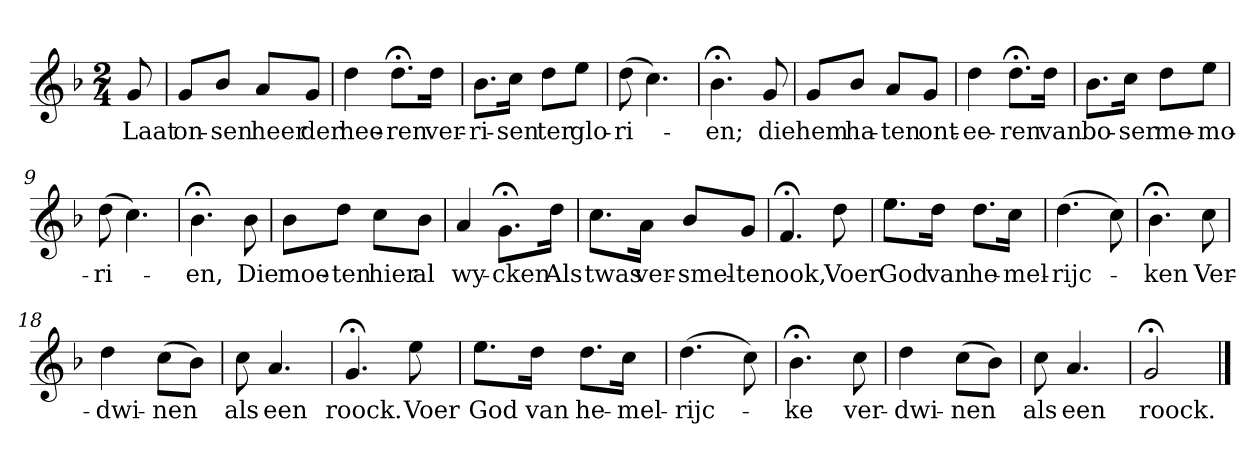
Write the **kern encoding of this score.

**kern	**text
*part1	*part1
*staff1	*staff1
*k[b-]	*
*G:dor	*
*M2/4	*
*MM120	*
=	=
8g	Laat
=1	=1
8gL	on-
8b-J	-sen
8aL	heer
8gJ	der
=2	=2
4dd	hee-
8.dd;<L	-ren
16ddJk	ver-
=3	=3
8.b-L	-ri-
16ccJk	-sen
8ddL	ter
8eeJ	glo-
=4	=4
(8dd	-ri-
4.cc)	.
=5	=5
4.b-;<	-en;
8g	die
=6	=6
8gL	hem
8b-J	ha-
8aL	-ten
8gJ	ont-
=7	=7
4dd	-ee-
8.dd;<L	-ren
16ddJk	van
=8	=8
8.b-L	bo-
16ccJk	-ser
8ddL	me-
8eeJ	-mo-
=9	=9
(8dd	-ri-
4.cc)	.
=10	=10
4.b-;<	-en,
8b-	Die
=11	=11
8b-L	moe-
8ddJ	-ten
8ccL	hier
8b-J	al
=12	=12
4a	wy-
8.g;<L	-cken
16ddJk	Als
=13	=13
8.ccL	twas
16aJk	ver-
8b-L	-smel-
8gJ	-ten
=14	=14
4.f;<	ook,
8dd	Voer
=15	=15
8.eeL	God
16ddJk	van
8.ddL	he-
16ccJk	-mel-
=16	=16
(4.dd	-rijc-
8cc)	.
=17	=17
4.b-;<	-ken
8cc	Ver-
=18	=18
4dd	-dwi-
(8ccL	-nen
8b-J)	.
=19	=19
8cc	als
4.a	een
=20	=20
4.g;<	roock.
8ee	Voer
=21	=21
8.eeL	God
16ddJk	van
8.ddL	he-
16ccJk	-mel-
=22	=22
(4.dd	-rijc-
8cc)	.
=23	=23
4.b-;<	-ke
8cc	ver-
=24	=24
4dd	-dwi-
(8ccL	-nen
8b-J)	.
=25	=25
8cc	als
4.a	een
=26	=26
2g;<	roock.
==	==
*-	*-
